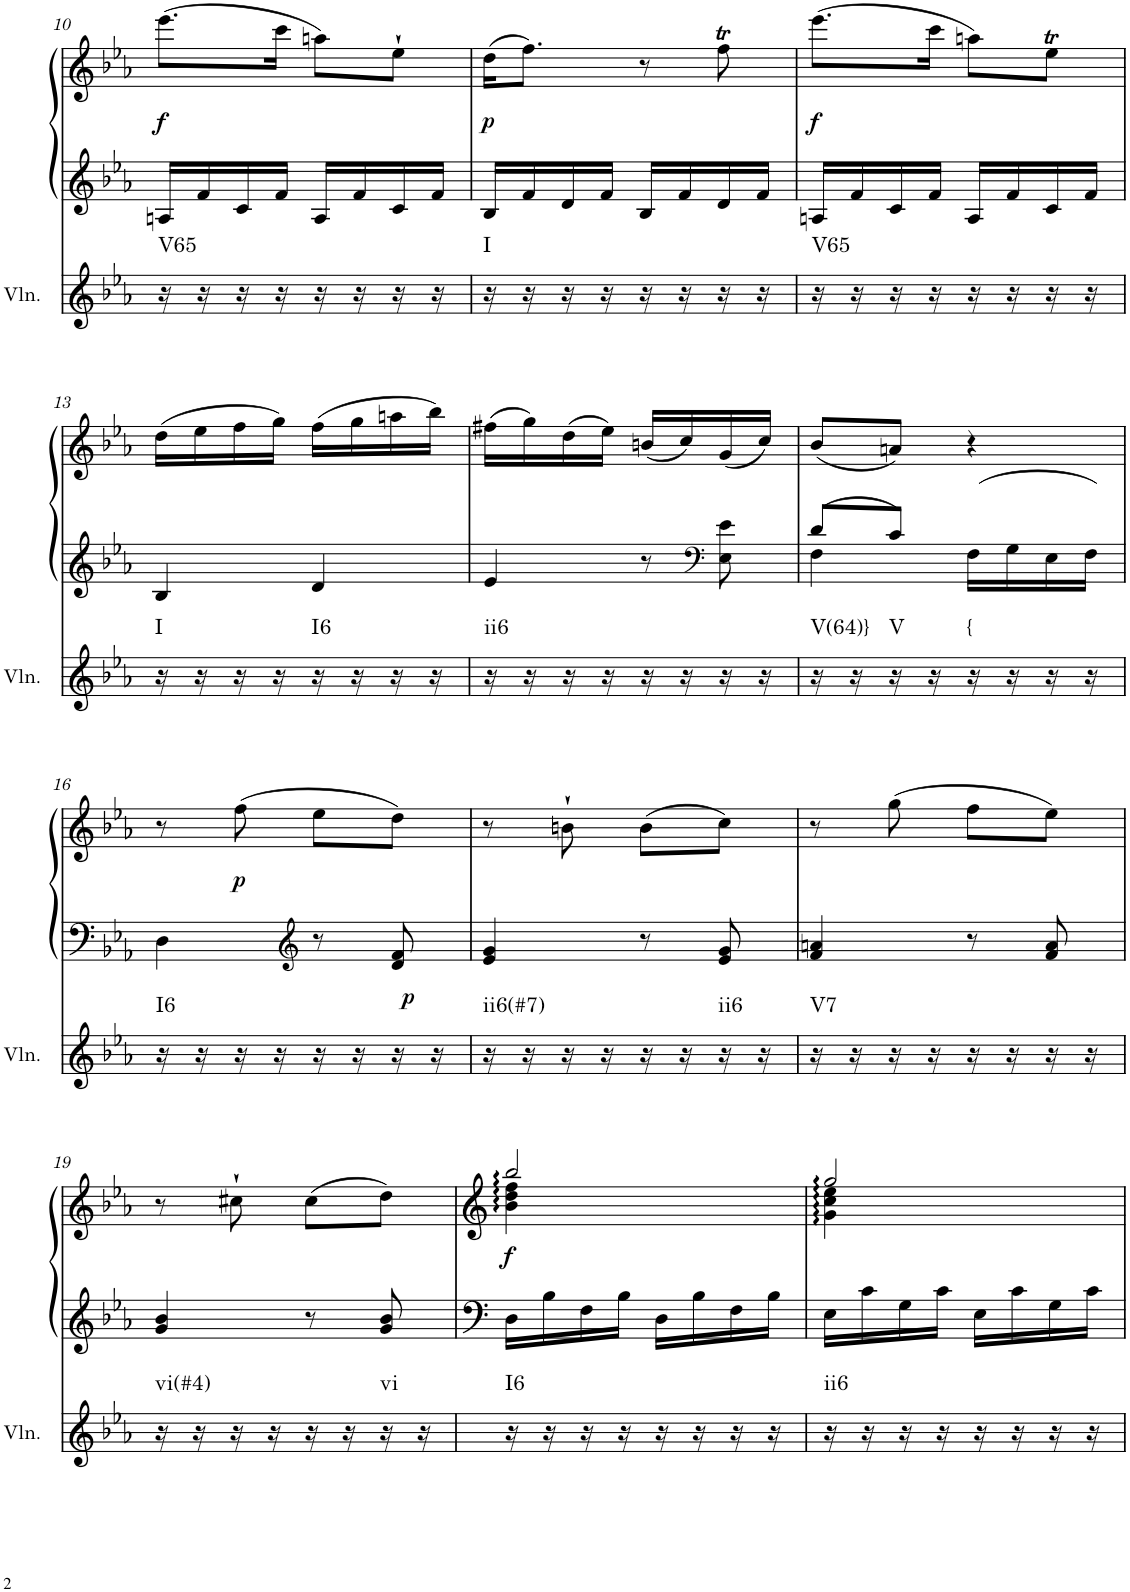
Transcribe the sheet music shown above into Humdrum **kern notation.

**kern	**harte	**kern	**kern	**dynam
*part2	*part2	*part1	*part1	*part1
*staff3	*	*staff2	*staff1	*staff1/2
*I"Violin	*	*I"Klavier linke Hand	*	*
*I'Vln.	*	*	*	*
!!LO:PB:g=z
*clefG2	*	*clefG2	*clefG2	*
*k[b-e-a-]	*	*k[b-e-a-]	*k[b-e-a-]	*
*M2/4	*	*M2/4	*M2/4	*
=10	=10	=10	=10	=10
!	!LO:H:kt=V65	!	!	!LO:DY:b
16r	N	16An/LL	(8.eee-\L	f
16r	.	16f/	.	.
16r	.	16c/	.	.
16r	.	16f/JJ	16ccc\Jk	.
16r	.	16A/LL	8aan\L)	.
16r	.	16f/	.	.
16r	.	16c/	8ee-`\J	.
16r	.	16f/JJ	.	.
=11	=11	=11	=11	=11
!	!LO:H:kt=I	!	!	!LO:DY:b
16r	N	16B-/LL	(16dd\KL	p
16r	.	16f/	8.ff\J)	.
16r	.	16d/	.	.
16r	.	16f/JJ	.	.
16r	.	16B-/LL	8r	.
16r	.	16f/	.	.
16r	.	16d/	8ffT\	.
16r	.	16f/JJ	.	.
=12	=12	=12	=12	=12
!	!LO:H:kt=V65	!	!	!LO:DY:b
16r	N	16An/LL	(8.eee-\L	f
16r	.	16f/	.	.
16r	.	16c/	.	.
16r	.	16f/JJ	16ccc\Jk	.
16r	.	16A/LL	8aan\L)	.
16r	.	16f/	.	.
16r	.	16c/	8ee-T\J	.
16r	.	16f/JJ	.	.
!!LO:LB:g=z
=13	=13	=13	=13	=13
!	!LO:H:kt=I	!	!	!
16r	N	4B-/	(16dd\LL	.
16r	.	.	16ee-\	.
16r	.	.	16ff\	.
16r	.	.	16gg\JJ)	.
!	!LO:H:kt=I6	!	!	!
16r	N	4d/	(16ff\LL	.
16r	.	.	16gg\	.
16r	.	.	16aan\	.
16r	.	.	16bb-\JJ)	.
=14	=14	=14	=14	=14
!	!LO:H:kt=ii6	!	!	!
16r	N	4e-/	(16ff#X\LL	.
16r	.	.	16gg\)	.
16r	.	.	(16dd\	.
16r	.	.	16ee-\JJ)	.
16r	.	8r	(16bn/LL	.
16r	.	.	16cc/)	.
*	*	*clefF4	*	*
16r	.	8E-\ 8e-\	(16g/	.
16r	.	.	16cc/JJ)	.
=15	=15	=15	=15	=15
*	*	*^	*	*
!	!LO:H:kt=V(64)}	!	!	!	!
16r	N	8d/L	4F\	(8b-/L	.
16r	.	.	.	.	.
!	!LO:H:kt=V	!	!	!	!
16r	N	8c/J	.	8an/J)	.
16r	.	.	.	.	.
!	!LO:H:kt={	!	!	!	!
16r	N	16F\LL	4ryy	4r	.
16r	.	16G\	.	.	.
16r	.	16E-\	.	.	.
16r	.	16F\JJ	.	.	.
*	*	*v	*v	*	*
!!LO:LB:g=z
=16	=16	=16	=16	=16
!	!LO:H:kt=I6	!	!	!
16r	N	4D\	8r	.
16r	.	.	.	.
!	!	!	!	!LO:DY:b
16r	.	.	(8ff\	p
16r	.	.	.	.
*	*	*clefG2	*	*
16r	.	8r	8ee-\L	.
16r	.	.	.	.
!	!	!	!	!LO:DY:b=2
16r	.	8d/ 8f/	8dd\J)	p
16r	.	.	.	.
=17	=17	=17	=17	=17
!	!LO:H:kt=ii6(#7)	!	!	!
16r	N	4e-/ 4g/	8r	.
16r	.	.	.	.
16r	.	.	8bn`\	.
16r	.	.	.	.
16r	.	8r	(8b\L	.
16r	.	.	.	.
!	!LO:H:kt=ii6	!	!	!
16r	N	8e-/ 8g/	8cc\J)	.
16r	.	.	.	.
=18	=18	=18	=18	=18
!	!LO:H:kt=V7	!	!	!
16r	N	4f/ 4an/	8r	.
16r	.	.	.	.
16r	.	.	(8gg\	.
16r	.	.	.	.
16r	.	8r	8ff\L	.
16r	.	.	.	.
16r	.	8f/ 8a/	8ee-\J)	.
16r	.	.	.	.
!!LO:LB:g=z
=19	=19	=19	=19	=19
!	!LO:H:kt=vi(#4)	!	!	!
16r	N	4g/ 4b-/	8r	.
16r	.	.	.	.
16r	.	.	8cc#X`\	.
16r	.	.	.	.
16r	.	8r	(8cc#\L	.
16r	.	.	.	.
!	!LO:H:kt=vi	!	!	!
16r	N	8g/ 8b-/	8dd\J)	.
16r	.	.	.	.
=20	=20	=20	=20	=20
*	*	*	*^	*
!	!LO:H:kt=I6	!	!	!	!LO:DY:b
16r	N	16D\LL	2bb-/	4b-\ 4dd\ 4ff\	f
16r	.	16B-\	.	.	.
16r	.	16F\	.	.	.
16r	.	16B-\JJ	.	.	.
16r	.	16D\LL	.	4ryy	.
16r	.	16B-\	.	.	.
16r	.	16F\	.	.	.
16r	.	16B-\JJ	.	.	.
=21	=21	=21	=21	=21	=21
!	!LO:H:kt=ii6	!	!	!	!
16r	N	16E-\LL	2gg/	4g\ 4cc\ 4ee-\	.
16r	.	16c\	.	.	.
16r	.	16G\	.	.	.
16r	.	16c\JJ	.	.	.
16r	.	16E-\LL	.	4ryy	.
16r	.	16c\	.	.	.
16r	.	16G\	.	.	.
16r	.	16c\JJ	.	.	.
*	*	*	*v	*v	*
=	=	=	=	=
*-	*-	*-	*-	*-
